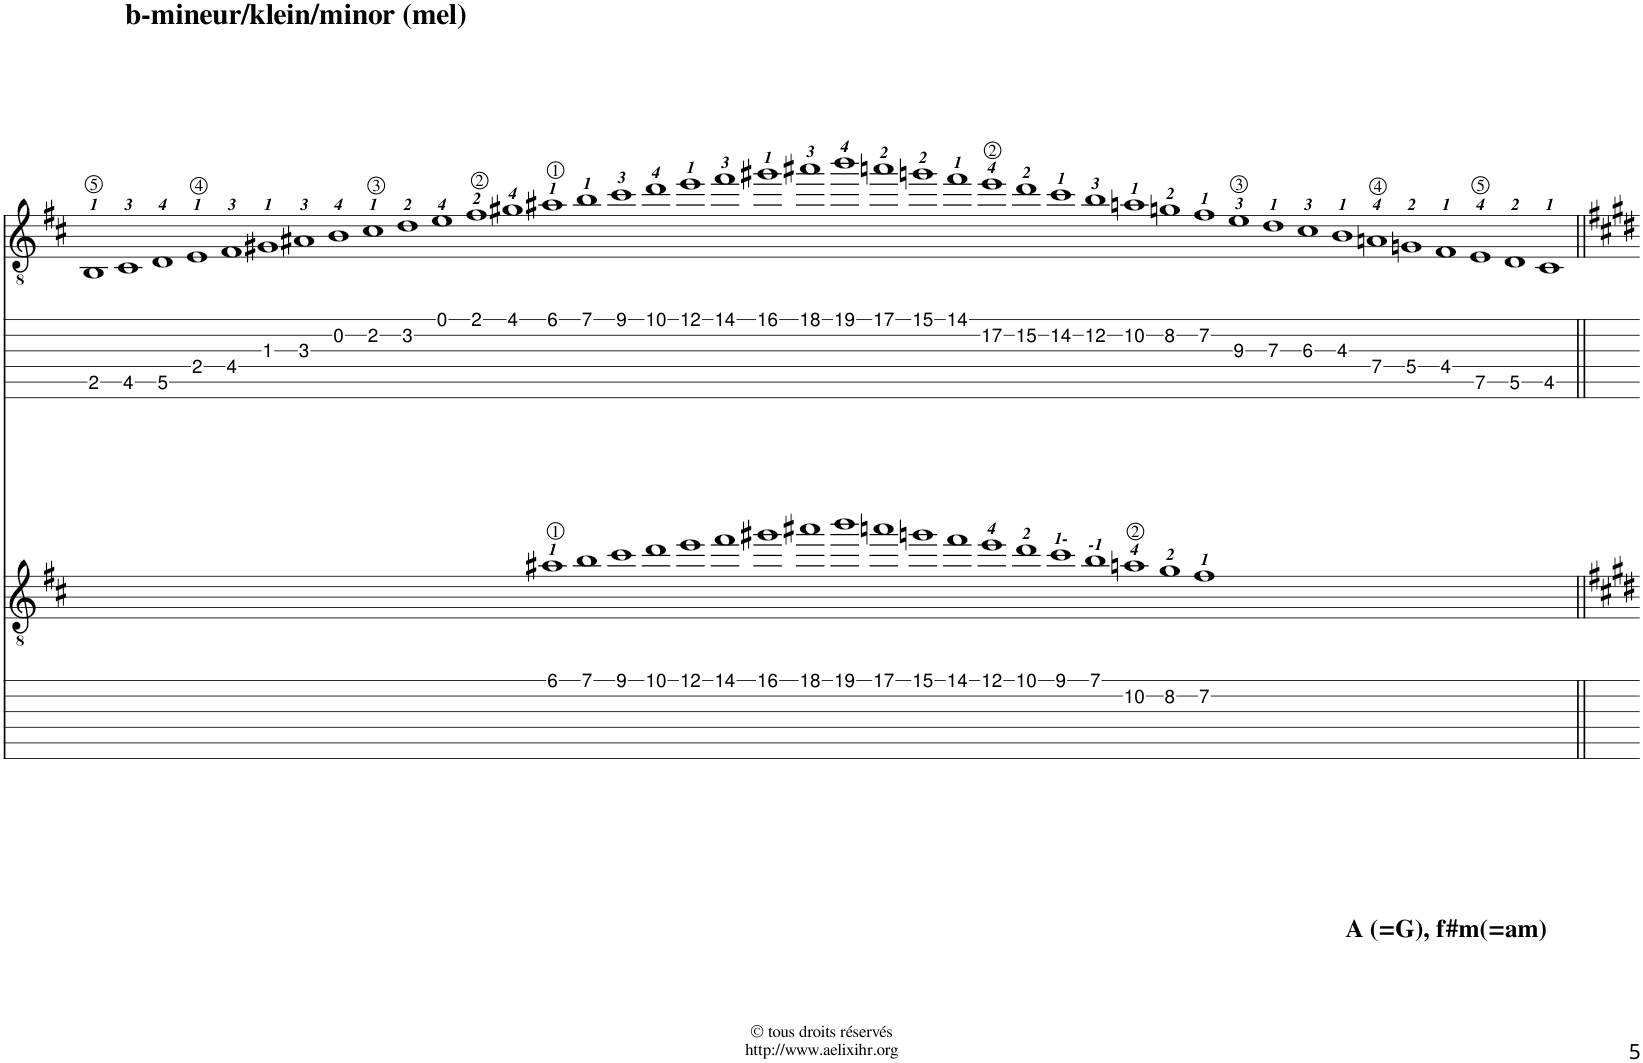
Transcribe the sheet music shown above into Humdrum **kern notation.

**kern	**kern	**kern	**kern
*part4	*part3	*part2	*part1
*staff4	*staff3	*staff2	*staff1
*I"gt	*I"gt	*I"gt	*I"gt
!!LO:PB:g=z
*	*clefGv2	*	*clefGv2
*k[f#c#]	*k[f#c#]	*k[f#c#]	*k[f#c#]
*M42/1	*M42/1	*M42/1	*M42/1
=5	=5	=5	=5
!	!	!	!LO:TX:a:B:t=b-mineur/klein/minor (mel)
00r	00ryy	1BB	1BB
.	.	1C#	1C#
.	.	1D	1D
.	.	1E	1E
00r	00ryy	1F#	1F#
.	.	1G#X	1G#X
.	.	1A#X	1A#X
.	.	1B	1B
00r	00ryy	1c#	1c#
.	.	1d	1d
.	.	1e	1e
.	.	1f#	1f#
1r	1ryy	1g#X	1g#X
1a#X	1a#X	1a#X	1a#X
1b	1b	1b	1b
1cc#	1cc#	1cc#	1cc#
1dd	1dd	1dd	1dd
1ee	1ee	1ee	1ee
1ff#	1ff#	1ff#	1ff#
1gg#X	1gg#X	1gg#X	1gg#X
1aa#X	1aa#X	1aa#X	1aa#X
1bb	1bb	1bb	1bb
1aan	1aan	1aan	1aan
1ggn	1ggn	1ggn	1ggn
1ff#	1ff#	1ff#	1ff#
1ee	1ee	1ee	1ee
1dd	1dd	1dd	1dd
1cc#	1cc#	1cc#	1cc#
1b	1b	1b	1b
1an	1an	1an	1an
1gn	1g	1gn	1gn
!LO:TX:b:B:t=A (=G), f#m(=am)	!	!	!
1f#	1f#	1f#	1f#
00r	00ryy	1e	1e
.	.	1d	1d
.	.	1c#	1c#
.	.	1B	1B
00r	00ryy	1An	1An
.	.	1Gn	1Gn
.	.	1F#	1F#
.	.	1E	1E
0r	0ryy	1D	1D
.	.	1C#	1C#
=||	=||	=||	=||
*-	*-	*-	*-
